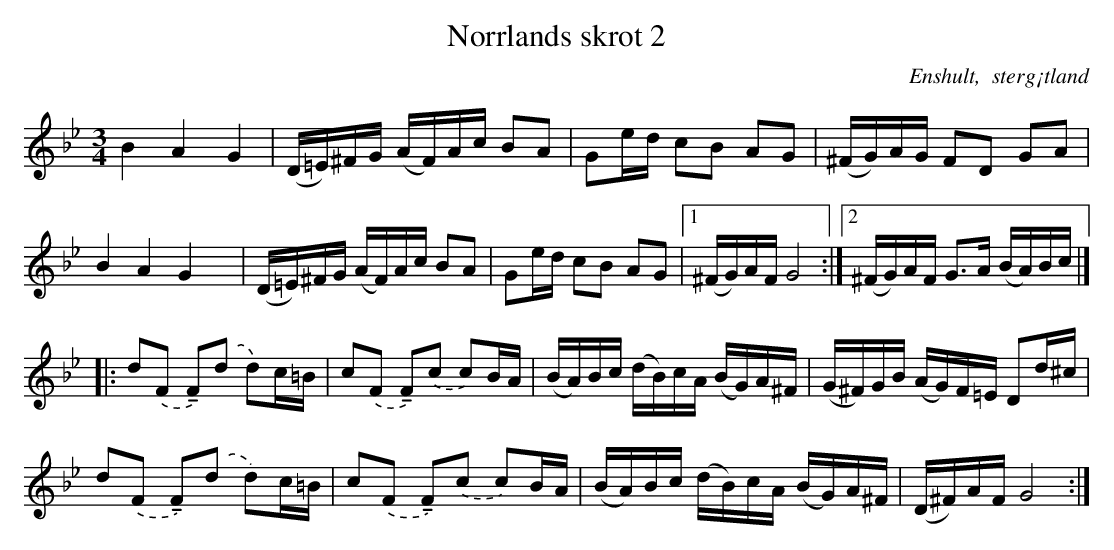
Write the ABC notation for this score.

X:1
T: Norrlands skrot 2
O: Enshult,  sterg¡tland
M: 3/4
L: 1/16
K: Gm
B4 A4 G4       | (D=E)^FG (AF)Ac B2A2 | G2ed c2B2 A2G2 | (^FG)AG F2D2 G2A2 |
B4 A4 G4  x2     | (D=E)^FG (AF)Ac B2A2 | G2ed c2B2 A2G2 |1 (^FG)AF G8 :|2 (^FG)AF G2>A2 (BA)Bc |]
|: d2.(F2 !tenuto!F2).(d2 d2)c=B | c2.(F2 !tenuto!F2).(c2 c2)BA | (BA)Bc (dB)cA (BG)A^F | (G^F)GB (AG)F=E D2d^c |
   d2.(F2 !tenuto!F2).(d2 d2)c=B | c2.(F2 !tenuto!F2).(c2 c2)BA | (BA)Bc (dB)cA (BG)A^F | (D^F)AF G8 :|
